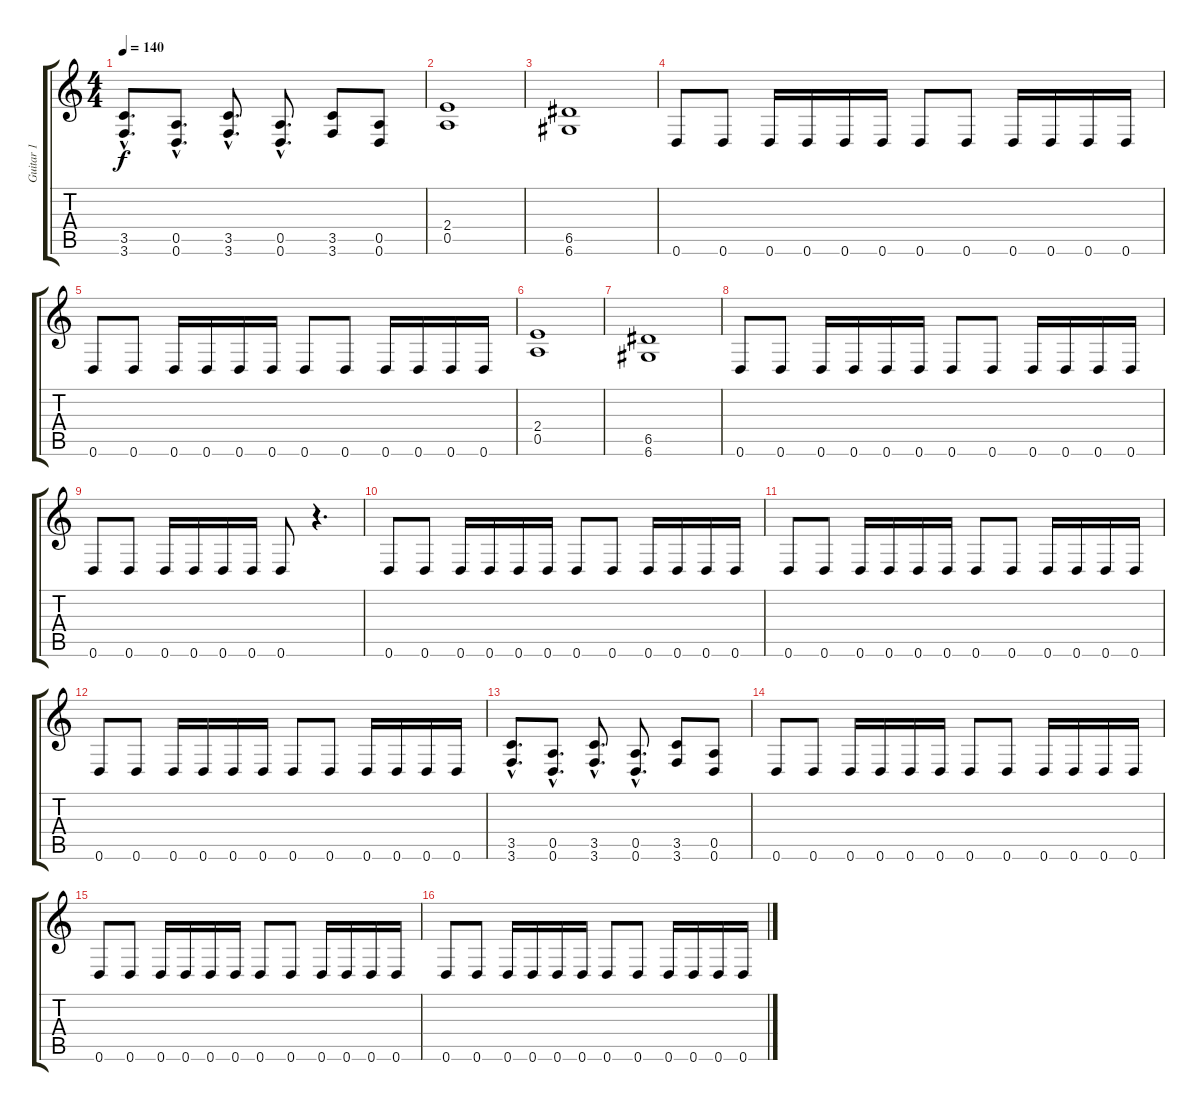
\track ("Guitar 1" "Guitar 1") {instrument distortionguitar}
\staff {score tabs}
\tuning (E4 B3 G3 D3 A2 D2) {hide}
\ts (4 4)
\tempo 140
\clef g2
\ks c
(3.5{hac} 3.6{hac}).8{d dy f} (0.5{hac} 0.6{hac}).8{d} (3.5{hac} 3.6{hac}).8{d} (0.5{hac} 0.6{hac}).8{d} (3.5 3.6).8 (0.5 0.6).8 |
(2.4 0.5).1 |
(6.5 6.6).1 |
0.6.8 0.6.8 0.6.16 0.6.16 0.6.16 0.6.16 0.6.8 0.6.8 0.6.16 0.6.16 0.6.16 0.6.16 |
0.6.8 0.6.8 0.6.16 0.6.16 0.6.16 0.6.16 0.6.8 0.6.8 0.6.16 0.6.16 0.6.16 0.6.16 |
(2.4 0.5).1 |
(6.5 6.6).1 |
0.6.8 0.6.8 0.6.16 0.6.16 0.6.16 0.6.16 0.6.8 0.6.8 0.6.16 0.6.16 0.6.16 0.6.16 |
0.6.8 0.6.8 0.6.16 0.6.16 0.6.16 0.6.16 0.6.8 r.4{d} |
0.6.8 0.6.8 0.6.16 0.6.16 0.6.16 0.6.16 0.6.8 0.6.8 0.6.16 0.6.16 0.6.16 0.6.16 |
0.6.8 0.6.8 0.6.16 0.6.16 0.6.16 0.6.16 0.6.8 0.6.8 0.6.16 0.6.16 0.6.16 0.6.16 |
0.6.8 0.6.8 0.6.16 0.6.16 0.6.16 0.6.16 0.6.8 0.6.8 0.6.16 0.6.16 0.6.16 0.6.16 |
(3.5{hac} 3.6{hac}).8{d} (0.5{hac} 0.6{hac}).8{d} (3.5{hac} 3.6{hac}).8{d} (0.5{hac} 0.6{hac}).8{d} (3.5 3.6).8 (0.5 0.6).8 |
0.6.8 0.6.8 0.6.16 0.6.16 0.6.16 0.6.16 0.6.8 0.6.8 0.6.16 0.6.16 0.6.16 0.6.16 |
0.6.8 0.6.8 0.6.16 0.6.16 0.6.16 0.6.16 0.6.8 0.6.8 0.6.16 0.6.16 0.6.16 0.6.16 |
0.6.8 0.6.8 0.6.16 0.6.16 0.6.16 0.6.16 0.6.8 0.6.8 0.6.16 0.6.16 0.6.16 0.6.16
